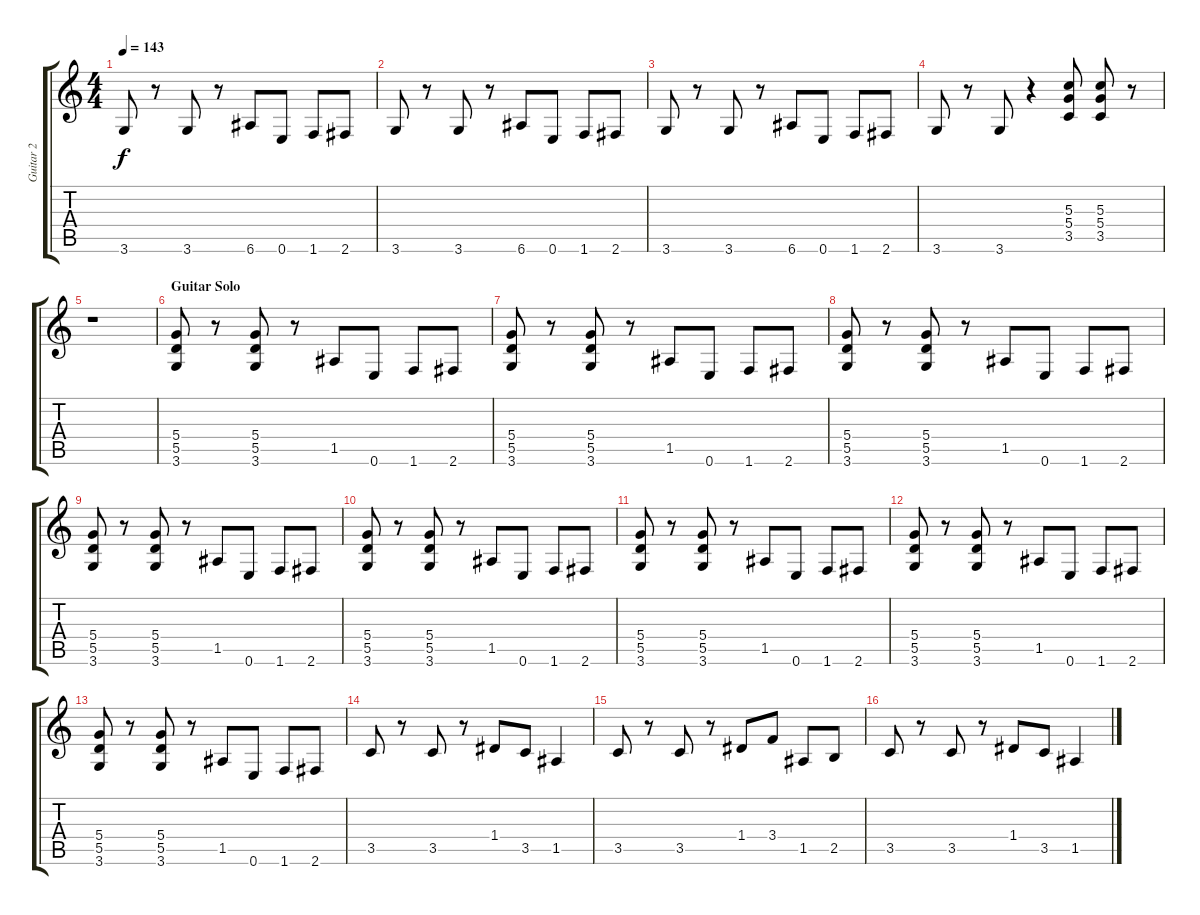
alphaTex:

\track ("Guitar 2" "Guitar 2") {instrument distortionguitar}
\staff {score tabs}
\tuning (E4 B3 G3 D3 A2 E2) {hide}
\ts (4 4)
\tempo 143
\clef g2
\ks c
3.6.8{dy f} r.8 3.6.8 r.8 6.6.8 0.6.8 1.6.8 2.6.8 |
3.6.8 r.8 3.6.8 r.8 6.6.8 0.6.8 1.6.8 2.6.8 |
3.6.8 r.8 3.6.8 r.8 6.6.8 0.6.8 1.6.8 2.6.8 |
3.6.8 r.8 3.6.8 r.4 (5.3 5.4 3.5).8 (5.3 5.4 3.5).8 r.8 |
r.1 |
\section ("" "Guitar Solo")
(5.4 5.5 3.6).8 r.8 (5.4 5.5 3.6).8 r.8 1.5.8 0.6.8 1.6.8 2.6.8 |
(5.4 5.5 3.6).8 r.8 (5.4 5.5 3.6).8 r.8 1.5.8 0.6.8 1.6.8 2.6.8 |
(5.4 5.5 3.6).8 r.8 (5.4 5.5 3.6).8 r.8 1.5.8 0.6.8 1.6.8 2.6.8 |
(5.4 5.5 3.6).8 r.8 (5.4 5.5 3.6).8 r.8 1.5.8 0.6.8 1.6.8 2.6.8 |
(5.4 5.5 3.6).8 r.8 (5.4 5.5 3.6).8 r.8 1.5.8 0.6.8 1.6.8 2.6.8 |
(5.4 5.5 3.6).8 r.8 (5.4 5.5 3.6).8 r.8 1.5.8 0.6.8 1.6.8 2.6.8 |
(5.4 5.5 3.6).8 r.8 (5.4 5.5 3.6).8 r.8 1.5.8 0.6.8 1.6.8 2.6.8 |
(5.4 5.5 3.6).8 r.8 (5.4 5.5 3.6).8 r.8 1.5.8 0.6.8 1.6.8 2.6.8 |
3.5.8 r.8 3.5.8 r.8 1.4.8 3.5.8 1.5.4 |
3.5.8 r.8 3.5.8 r.8 1.4.8 3.4.8 1.5.8 2.5.8 |
3.5.8 r.8 3.5.8 r.8 1.4.8 3.5.8 1.5.4
